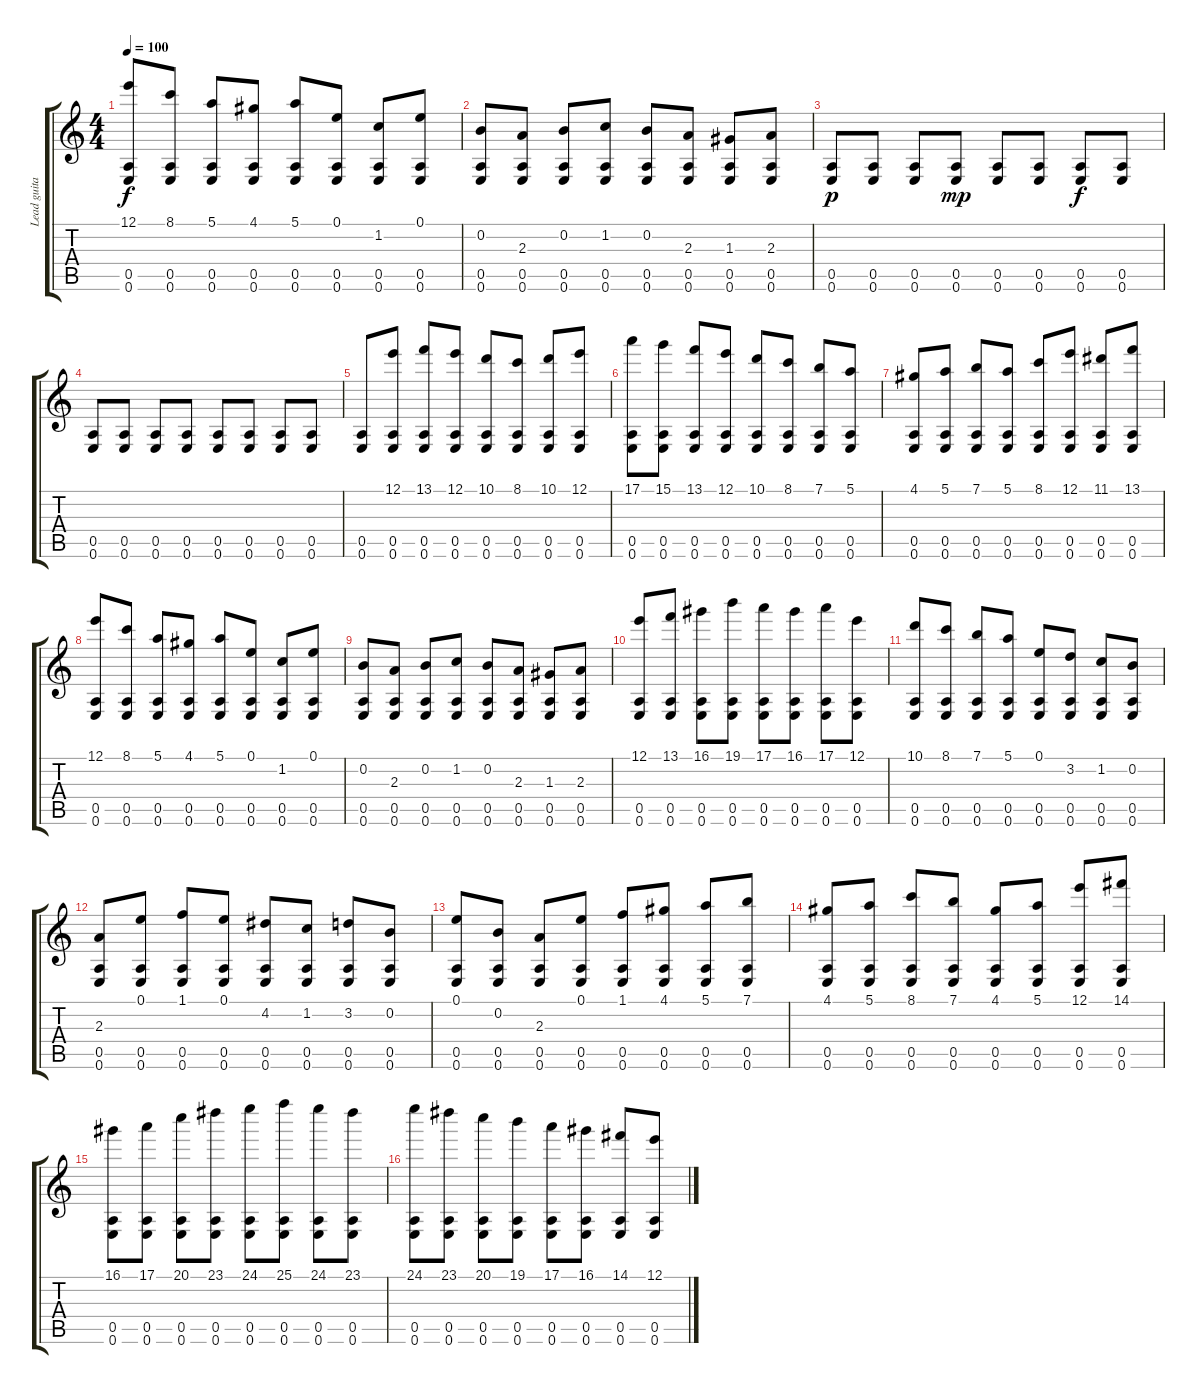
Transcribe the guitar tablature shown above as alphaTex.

\track ("Lead guitar" "Lead guita") {instrument acousticguitarsteel}
\staff {score tabs}
\tuning (E4 B3 G3 D3 A2 E2) {hide}
\ts (4 4)
\tempo 100
\clef g2
\ks c
(12.1 0.5 0.6).8{dy f} (8.1 0.5 0.6).8 (5.1 0.5 0.6).8 (4.1 0.5 0.6).8 (5.1 0.5 0.6).8 (0.1 0.5 0.6).8 (1.2 0.5 0.6).8 (0.1 0.5 0.6).8 |
(0.2 0.5 0.6).8 (2.3 0.5 0.6).8 (0.2 0.5 0.6).8 (1.2 0.5 0.6).8 (0.2 0.5 0.6).8 (2.3 0.5 0.6).8 (1.3 0.5 0.6).8 (2.3 0.5 0.6).8 |
(0.5 0.6).8{dy p instrument distortionguitar} (0.5 0.6).8 (0.5 0.6).8 (0.5 0.6).8{dy mp} (0.5 0.6).8 (0.5 0.6).8 (0.5 0.6).8{dy f} (0.5 0.6).8 |
(0.5 0.6).8 (0.5 0.6).8 (0.5 0.6).8 (0.5 0.6).8 (0.5 0.6).8 (0.5 0.6).8 (0.5 0.6).8 (0.5 0.6).8 |
(0.5 0.6).8 (12.1 0.5 0.6).8 (13.1 0.5 0.6).8 (12.1 0.5 0.6).8 (10.1 0.5 0.6).8 (8.1 0.5 0.6).8 (10.1 0.5 0.6).8 (12.1 0.5 0.6).8 |
(17.1 0.5 0.6).8 (15.1 0.5 0.6).8 (13.1 0.5 0.6).8 (12.1 0.5 0.6).8 (10.1 0.5 0.6).8 (8.1 0.5 0.6).8 (7.1 0.5 0.6).8 (5.1 0.5 0.6).8 |
(4.1 0.5 0.6).8 (5.1 0.5 0.6).8 (7.1 0.5 0.6).8 (5.1 0.5 0.6).8 (8.1 0.5 0.6).8 (12.1 0.5 0.6).8 (11.1 0.5 0.6).8 (13.1 0.5 0.6).8 |
(12.1 0.5 0.6).8 (8.1 0.5 0.6).8 (5.1 0.5 0.6).8 (4.1 0.5 0.6).8 (5.1 0.5 0.6).8 (0.1 0.5 0.6).8 (1.2 0.5 0.6).8 (0.1 0.5 0.6).8 |
(0.2 0.5 0.6).8 (2.3 0.5 0.6).8 (0.2 0.5 0.6).8 (1.2 0.5 0.6).8 (0.2 0.5 0.6).8 (2.3 0.5 0.6).8 (1.3 0.5 0.6).8 (2.3 0.5 0.6).8 |
(12.1 0.5 0.6).8 (13.1 0.5 0.6).8 (16.1 0.5 0.6).8 (19.1 0.5 0.6).8 (17.1 0.5 0.6).8 (16.1 0.5 0.6).8 (17.1 0.5 0.6).8 (12.1 0.5 0.6).8 |
(10.1 0.5 0.6).8 (8.1 0.5 0.6).8 (7.1 0.5 0.6).8 (5.1 0.5 0.6).8 (0.1 0.5 0.6).8 (3.2 0.5 0.6).8 (1.2 0.5 0.6).8 (0.2 0.5 0.6).8 |
(2.3 0.5 0.6).8 (0.1 0.5 0.6).8 (1.1 0.5 0.6).8 (0.1 0.5 0.6).8 (4.2 0.5 0.6).8 (1.2 0.5 0.6).8 (3.2 0.5 0.6).8 (0.2 0.5 0.6).8 |
(0.1 0.5 0.6).8 (0.2 0.5 0.6).8 (2.3 0.5 0.6).8 (0.1 0.5 0.6).8 (1.1 0.5 0.6).8 (4.1 0.5 0.6).8 (5.1 0.5 0.6).8 (7.1 0.5 0.6).8 |
(4.1 0.5 0.6).8 (5.1 0.5 0.6).8 (8.1 0.5 0.6).8 (7.1 0.5 0.6).8 (4.1 0.5 0.6).8 (5.1 0.5 0.6).8 (12.1 0.5 0.6).8 (14.1 0.5 0.6).8 |
(16.1 0.5 0.6).8 (17.1 0.5 0.6).8 (20.1 0.5 0.6).8 (23.1 0.5 0.6).8 (24.1 0.5 0.6).8 (25.1 0.5 0.6).8 (24.1 0.5 0.6).8 (23.1 0.5 0.6).8 |
(24.1 0.5 0.6).8 (23.1 0.5 0.6).8 (20.1 0.5 0.6).8 (19.1 0.5 0.6).8 (17.1 0.5 0.6).8 (16.1 0.5 0.6).8 (14.1 0.5 0.6).8 (12.1 0.5 0.6).8
